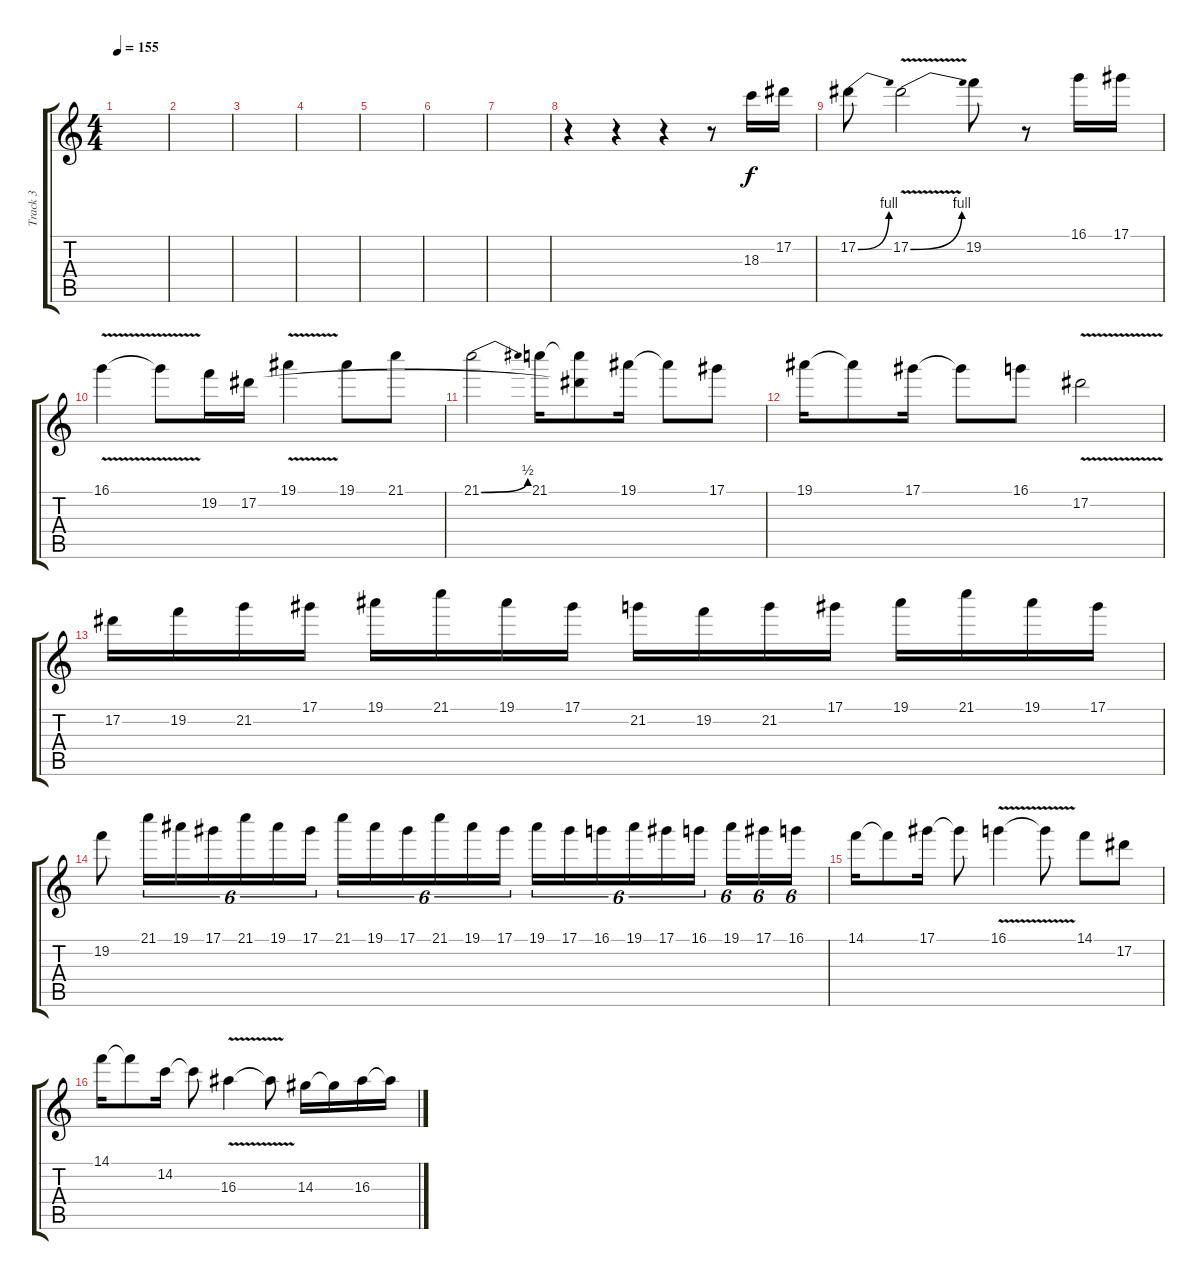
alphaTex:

\track ("Track 3" "Track 3") {instrument distortionguitar}
\staff {score tabs}
\tuning (Eb4 Bb3 Gb3 Db3 Ab2 Eb2) {hide}
\ts (4 4)
\tempo 155
\clef g2
\ks c
|
|
|
|
|
|
|
r.4 r.4 r.4 r.8 18.3.16 17.2.16 |
17.2{be (bend 0 0 60 4)}.8 17.2{be (bend 0 0 60 4) v}.2 19.2.8 r.8 16.1.16 17.1.16 |
16.1{v}.4 16.1{t}.8 19.2.16 17.2.16 19.1{v}.4 19.1.8 21.1.8 |
21.1{be (bend 0 0 60 2)}.2 21.1.16 (21.1{t} 17.2{t}).8 19.1.16 19.1{t}.8 17.1.8 |
19.1.16 19.1{t}.8 17.1.16 17.1{t}.8 16.1.8 17.2{v}.2 |
17.2.16 19.2.16 21.2.16 17.1.16 19.1.16 21.1.16 19.1.16 17.1.16 21.2.16 19.2.16 21.2.16 17.1.16 19.1.16 21.1.16 19.1.16 17.1.16 |
19.2.8 21.1.16{tu (6 4)} 19.1.16{tu (6 4)} 17.1.16{tu (6 4)} 21.1.16{tu (6 4)} 19.1.16{tu (6 4)} 17.1.16{tu (6 4)} 21.1.16{tu (6 4)} 19.1.16{tu (6 4)} 17.1.16{tu (6 4)} 21.1.16{tu (6 4)} 19.1.16{tu (6 4)} 17.1.16{tu (6 4)} 19.1.16{tu (6 4)} 17.1.16{tu (6 4)} 16.1.16{tu (6 4)} 19.1.16{tu (6 4)} 17.1.16{tu (6 4)} 16.1.16{tu (6 4)} 19.1.16{tu (6 4)} 17.1.16{tu (6 4)} 16.1.16{tu (6 4)} |
14.1.16 14.1{t}.8 17.1.16 17.1{t}.8 16.1{v}.4 16.1{t}.8 14.1.8 17.2.8 |
14.1.16 14.1{t}.8 14.2.16 14.2{t}.8 16.3{v}.4 16.3{t}.8 14.3.16 14.3{t}.16 16.3.16 16.3{t}.16
